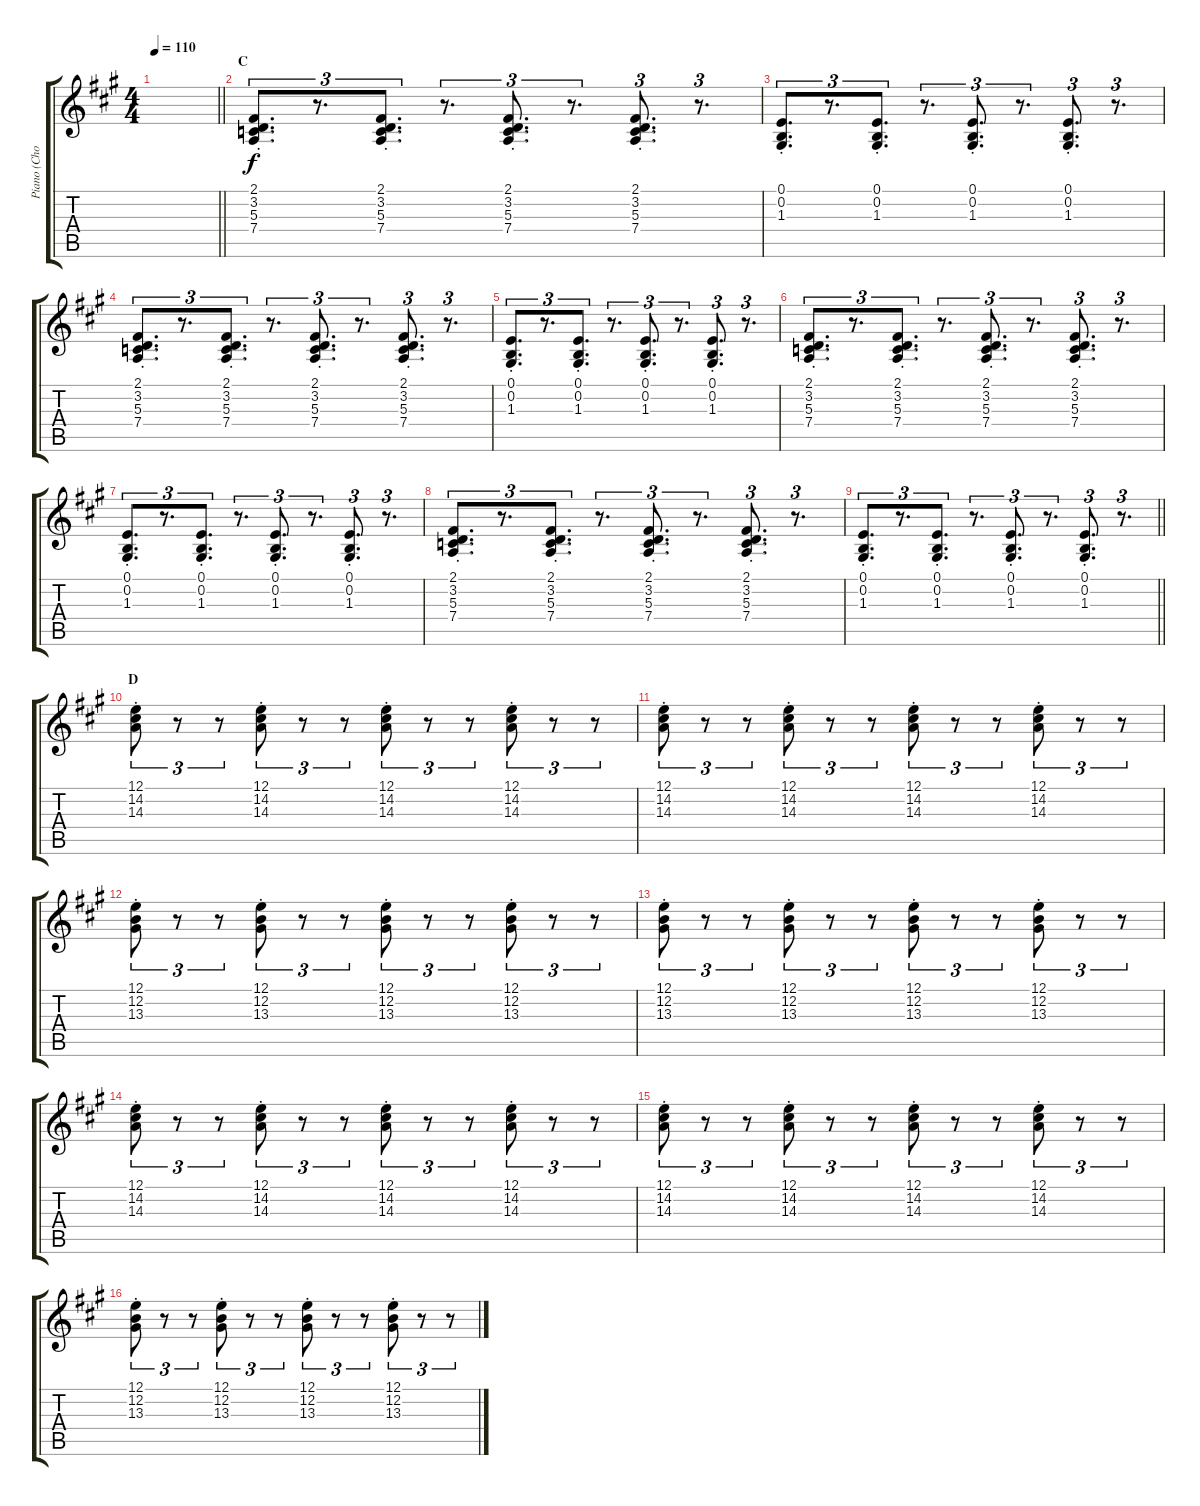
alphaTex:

\track ("Piano (Chords)" "Piano (Cho") {instrument acousticgrandpiano}
\staff {score tabs}
\tuning (E4 B3 G3 D3 A2 E2) {hide}
\ts (4 4)
\tempo 110
\clef g2
\barLineRight lightlight
\ks a
|
\section ("" "C")
(2.1{st} 3.2{st} 5.3{st} 7.4{st}).8{d tu (3 2)} r.8{d tu (3 2)} (2.1{st} 3.2{st} 5.3{st} 7.4{st}).8{d tu (3 2)} r.8{d tu (3 2)} (2.1{st} 3.2{st} 5.3{st} 7.4{st}).8{d tu (3 2)} r.8{d tu (3 2)} (2.1{st} 3.2{st} 5.3{st} 7.4{st}).8{d tu (3 2)} r.8{d tu (3 2)} |
(0.1 0.2{st} 1.3{st}).8{d tu (3 2)} r.8{d tu (3 2)} (0.1{st} 0.2{st} 1.3{st}).8{d tu (3 2)} r.8{d tu (3 2)} (0.1{st} 0.2{st} 1.3{st}).8{d tu (3 2)} r.8{d tu (3 2)} (0.1{st} 0.2 1.3).8{d tu (3 2)} r.8{d tu (3 2)} |
(2.1{st} 3.2{st} 5.3{st} 7.4{st}).8{d tu (3 2)} r.8{d tu (3 2)} (2.1{st} 3.2{st} 5.3{st} 7.4{st}).8{d tu (3 2)} r.8{d tu (3 2)} (2.1{st} 3.2{st} 5.3{st} 7.4{st}).8{d tu (3 2)} r.8{d tu (3 2)} (2.1{st} 3.2{st} 5.3{st} 7.4{st}).8{d tu (3 2)} r.8{d tu (3 2)} |
(0.1 0.2{st} 1.3{st}).8{d tu (3 2)} r.8{d tu (3 2)} (0.1{st} 0.2{st} 1.3{st}).8{d tu (3 2)} r.8{d tu (3 2)} (0.1{st} 0.2{st} 1.3{st}).8{d tu (3 2)} r.8{d tu (3 2)} (0.1{st} 0.2 1.3).8{d tu (3 2)} r.8{d tu (3 2)} |
(2.1{st} 3.2{st} 5.3{st} 7.4{st}).8{d tu (3 2)} r.8{d tu (3 2)} (2.1{st} 3.2{st} 5.3{st} 7.4{st}).8{d tu (3 2)} r.8{d tu (3 2)} (2.1{st} 3.2{st} 5.3{st} 7.4{st}).8{d tu (3 2)} r.8{d tu (3 2)} (2.1{st} 3.2{st} 5.3{st} 7.4{st}).8{d tu (3 2)} r.8{d tu (3 2)} |
(0.1 0.2{st} 1.3{st}).8{d tu (3 2)} r.8{d tu (3 2)} (0.1{st} 0.2{st} 1.3{st}).8{d tu (3 2)} r.8{d tu (3 2)} (0.1{st} 0.2{st} 1.3{st}).8{d tu (3 2)} r.8{d tu (3 2)} (0.1{st} 0.2 1.3).8{d tu (3 2)} r.8{d tu (3 2)} |
(2.1{st} 3.2{st} 5.3{st} 7.4{st}).8{d tu (3 2)} r.8{d tu (3 2)} (2.1{st} 3.2{st} 5.3{st} 7.4{st}).8{d tu (3 2)} r.8{d tu (3 2)} (2.1{st} 3.2{st} 5.3{st} 7.4{st}).8{d tu (3 2)} r.8{d tu (3 2)} (2.1{st} 3.2{st} 5.3{st} 7.4{st}).8{d tu (3 2)} r.8{d tu (3 2)} |
\barLineRight lightlight
(0.1 0.2{st} 1.3{st}).8{d tu (3 2)} r.8{d tu (3 2)} (0.1{st} 0.2{st} 1.3{st}).8{d tu (3 2)} r.8{d tu (3 2)} (0.1{st} 0.2{st} 1.3{st}).8{d tu (3 2)} r.8{d tu (3 2)} (0.1{st} 0.2 1.3).8{d tu (3 2)} r.8{d tu (3 2)} |
\section ("" "D")
(12.1{st} 14.2{st} 14.3{st}).8{tu (3 2)} r.8{tu (3 2)} r.8{tu (3 2)} (12.1{st} 14.2{st} 14.3{st}).8{tu (3 2)} r.8{tu (3 2)} r.8{tu (3 2)} (12.1{st} 14.2{st} 14.3{st}).8{tu (3 2)} r.8{tu (3 2)} r.8{tu (3 2)} (12.1{st} 14.2{st} 14.3{st}).8{tu (3 2)} r.8{tu (3 2)} r.8{tu (3 2)} |
(12.1{st} 14.2{st} 14.3{st}).8{tu (3 2)} r.8{tu (3 2)} r.8{tu (3 2)} (12.1{st} 14.2{st} 14.3{st}).8{tu (3 2)} r.8{tu (3 2)} r.8{tu (3 2)} (12.1{st} 14.2{st} 14.3{st}).8{tu (3 2)} r.8{tu (3 2)} r.8{tu (3 2)} (12.1{st} 14.2{st} 14.3{st}).8{tu (3 2)} r.8{tu (3 2)} r.8{tu (3 2)} |
(12.1{st} 12.2{st} 13.3{st}).8{tu (3 2)} r.8{tu (3 2)} r.8{tu (3 2)} (12.1{st} 12.2{st} 13.3{st}).8{tu (3 2)} r.8{tu (3 2)} r.8{tu (3 2)} (12.1{st} 12.2{st} 13.3{st}).8{tu (3 2)} r.8{tu (3 2)} r.8{tu (3 2)} (12.1{st} 12.2{st} 13.3{st}).8{tu (3 2)} r.8{tu (3 2)} r.8{tu (3 2)} |
(12.1{st} 12.2{st} 13.3{st}).8{tu (3 2)} r.8{tu (3 2)} r.8{tu (3 2)} (12.1{st} 12.2{st} 13.3{st}).8{tu (3 2)} r.8{tu (3 2)} r.8{tu (3 2)} (12.1{st} 12.2{st} 13.3{st}).8{tu (3 2)} r.8{tu (3 2)} r.8{tu (3 2)} (12.1{st} 12.2{st} 13.3{st}).8{tu (3 2)} r.8{tu (3 2)} r.8{tu (3 2)} |
(12.1{st} 14.2{st} 14.3{st}).8{tu (3 2)} r.8{tu (3 2)} r.8{tu (3 2)} (12.1{st} 14.2{st} 14.3{st}).8{tu (3 2)} r.8{tu (3 2)} r.8{tu (3 2)} (12.1{st} 14.2{st} 14.3{st}).8{tu (3 2)} r.8{tu (3 2)} r.8{tu (3 2)} (12.1{st} 14.2{st} 14.3{st}).8{tu (3 2)} r.8{tu (3 2)} r.8{tu (3 2)} |
(12.1{st} 14.2{st} 14.3{st}).8{tu (3 2)} r.8{tu (3 2)} r.8{tu (3 2)} (12.1{st} 14.2{st} 14.3{st}).8{tu (3 2)} r.8{tu (3 2)} r.8{tu (3 2)} (12.1{st} 14.2{st} 14.3{st}).8{tu (3 2)} r.8{tu (3 2)} r.8{tu (3 2)} (12.1{st} 14.2{st} 14.3{st}).8{tu (3 2)} r.8{tu (3 2)} r.8{tu (3 2)} |
(12.1{st} 12.2{st} 13.3{st}).8{tu (3 2)} r.8{tu (3 2)} r.8{tu (3 2)} (12.1{st} 12.2{st} 13.3{st}).8{tu (3 2)} r.8{tu (3 2)} r.8{tu (3 2)} (12.1{st} 12.2{st} 13.3{st}).8{tu (3 2)} r.8{tu (3 2)} r.8{tu (3 2)} (12.1{st} 12.2{st} 13.3{st}).8{tu (3 2)} r.8{tu (3 2)} r.8{tu (3 2)}
